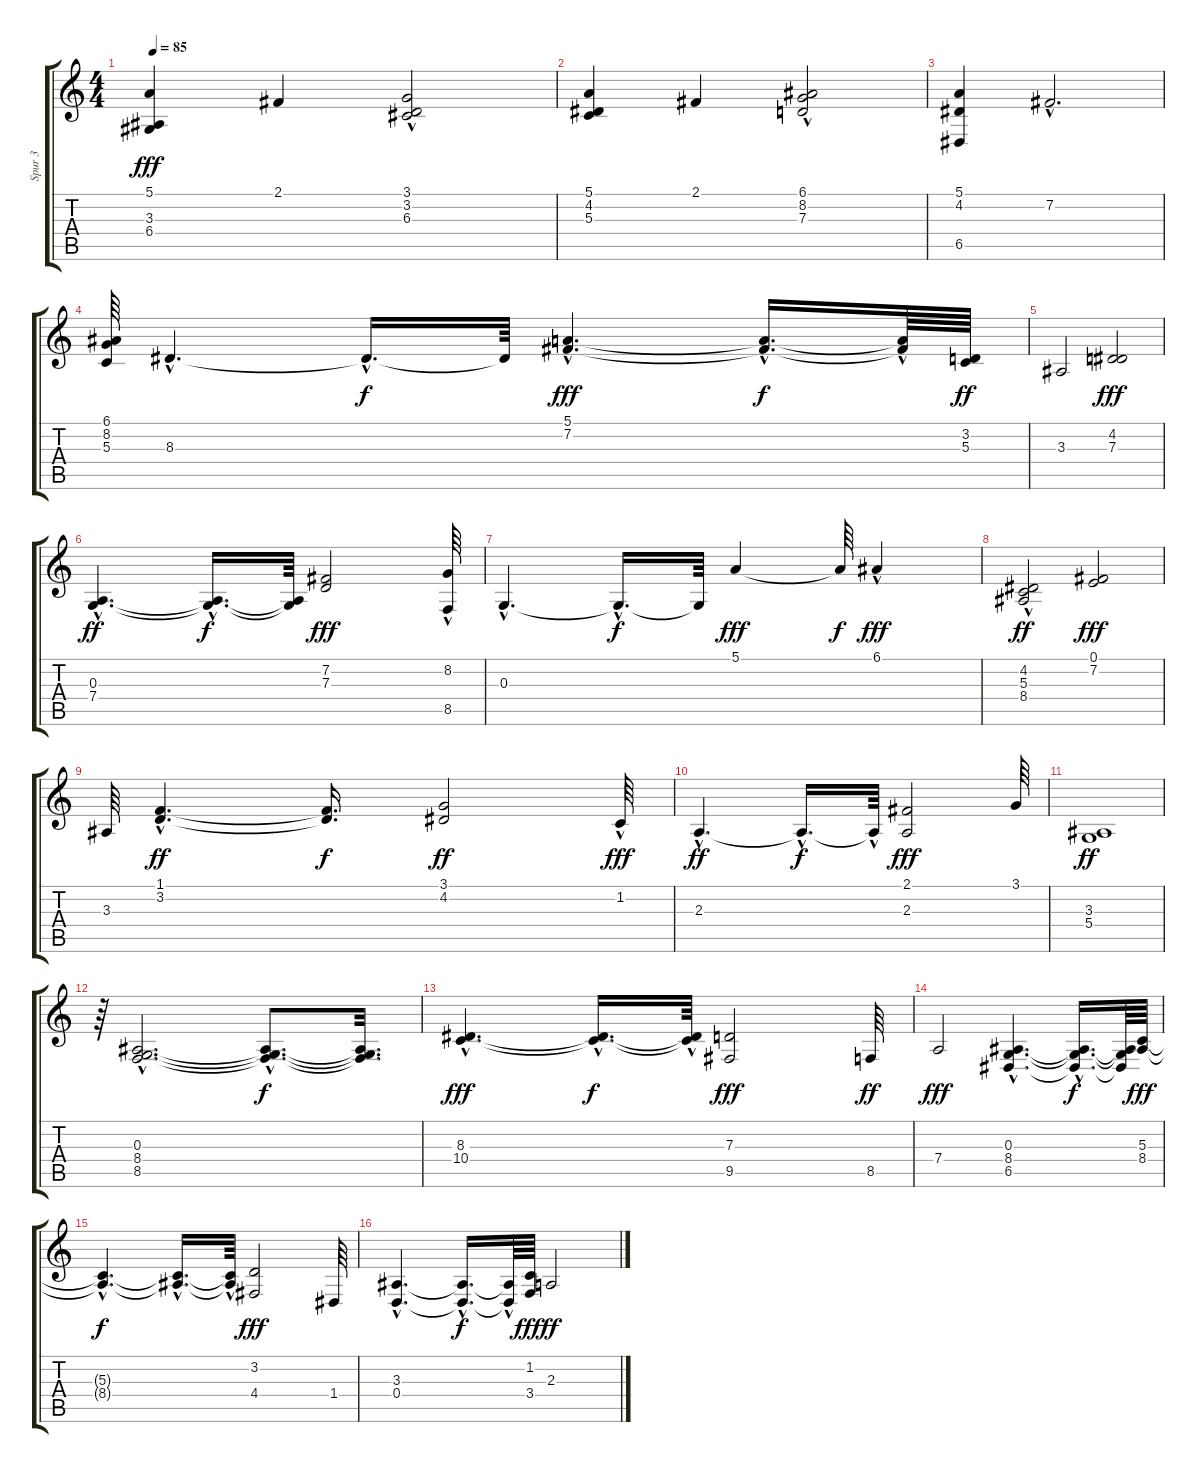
\track ("Spur 3" "Spur 3") {instrument choiraahs}
\staff {score tabs}
\tuning (E4 B3 G3 D3 A2 E2) {hide}
\ts (4 4)
\tempo 85
\clef g2
\ks c
(5.1 3.3 6.4).4{dy fff} 2.1.4 (3.1{hac} 3.2 6.3).2 |
(5.1 4.2 5.3).4 2.1.4 (6.1 8.2{hac} 7.3).2 |
(5.1 4.2 6.5).4 7.2{hac}.2{d} |
(6.1 8.2 5.3).64 8.3{hac}.4{d} 8.3{hac t}.16{d dy f} 8.3{t}.64 (5.1{hac} 7.2{hac}).4{d dy fff} (5.1{hac t} 7.2{hac t}).16{d dy f} (5.1{t} 7.2{hac t}).64 (3.2 5.3).64{dy ff} |
3.3.2 (4.2 7.3).2{dy fff} |
(0.3{hac} 7.4{hac}).4{d dy ff} (0.3{hac t} 7.4{hac t}).16{d dy f} (0.3{t} 7.4{t}).64 (7.2 7.3).2{dy fff} (8.2 8.5{hac}).64 |
0.3{hac}.4{d} 0.3{hac t}.16{d dy f} 0.3{t}.64 5.1.4{dy fff} 5.1{t}.64{dy f} 6.1{hac}.4{dy fff} |
(4.2{hac} 5.3 8.4).2{dy ff} (0.1 7.2).2{dy fff} |
3.3.64 (1.1{hac} 3.2{hac}).4{d dy ff} (1.1{t} 3.2{t}).16{d dy f} (3.1 4.2).2{dy ff} 1.2{hac}.64{dy fff} |
2.3{hac}.4{d dy ff} 2.3{hac t}.16{d dy f} 2.3{hac t}.64 (2.1 2.3).2{dy fff} 3.1.64 |
(3.3 5.4).1{dy ff} |
r.64 (0.3{hac} 8.4{hac} 8.5{hac}).2{d} (0.3{hac t} 8.4{hac t} 8.5{hac t}).8{d dy f} (0.3{t} 8.4{t} 8.5{t}).32{d} |
(8.3{hac} 10.4{hac}).4{d dy fff} (8.3{hac t} 10.4{hac t}).16{d dy f} (8.3{hac t} 10.4{t}).64 (7.3 9.5).2{dy fff} 8.5.64{dy ff} |
7.4.2{dy fff} (0.3{hac} 8.4{hac} 6.5{hac}).4{d} (0.3{hac t} 8.4{hac t} 6.5{hac t}).16{d dy f} (0.3{t} 8.4{t} 6.5{t}).64 (5.3 8.4).64{dy fff} |
(5.3{hac t} 8.4{hac t}).4{d dy f} (5.3{hac t} 8.4{hac t}).16{d} (5.3{t} 8.4{hac t}).64 (3.2 4.4).2{dy fff} 1.4.64 |
(3.3{hac} 0.4{hac}).4{d} (3.3{hac t} 0.4{hac t}).16{d dy f} (3.3{hac t} 0.4{hac t}).64 (1.2 3.4).64{dy fff} 2.3.2{dy ff}
